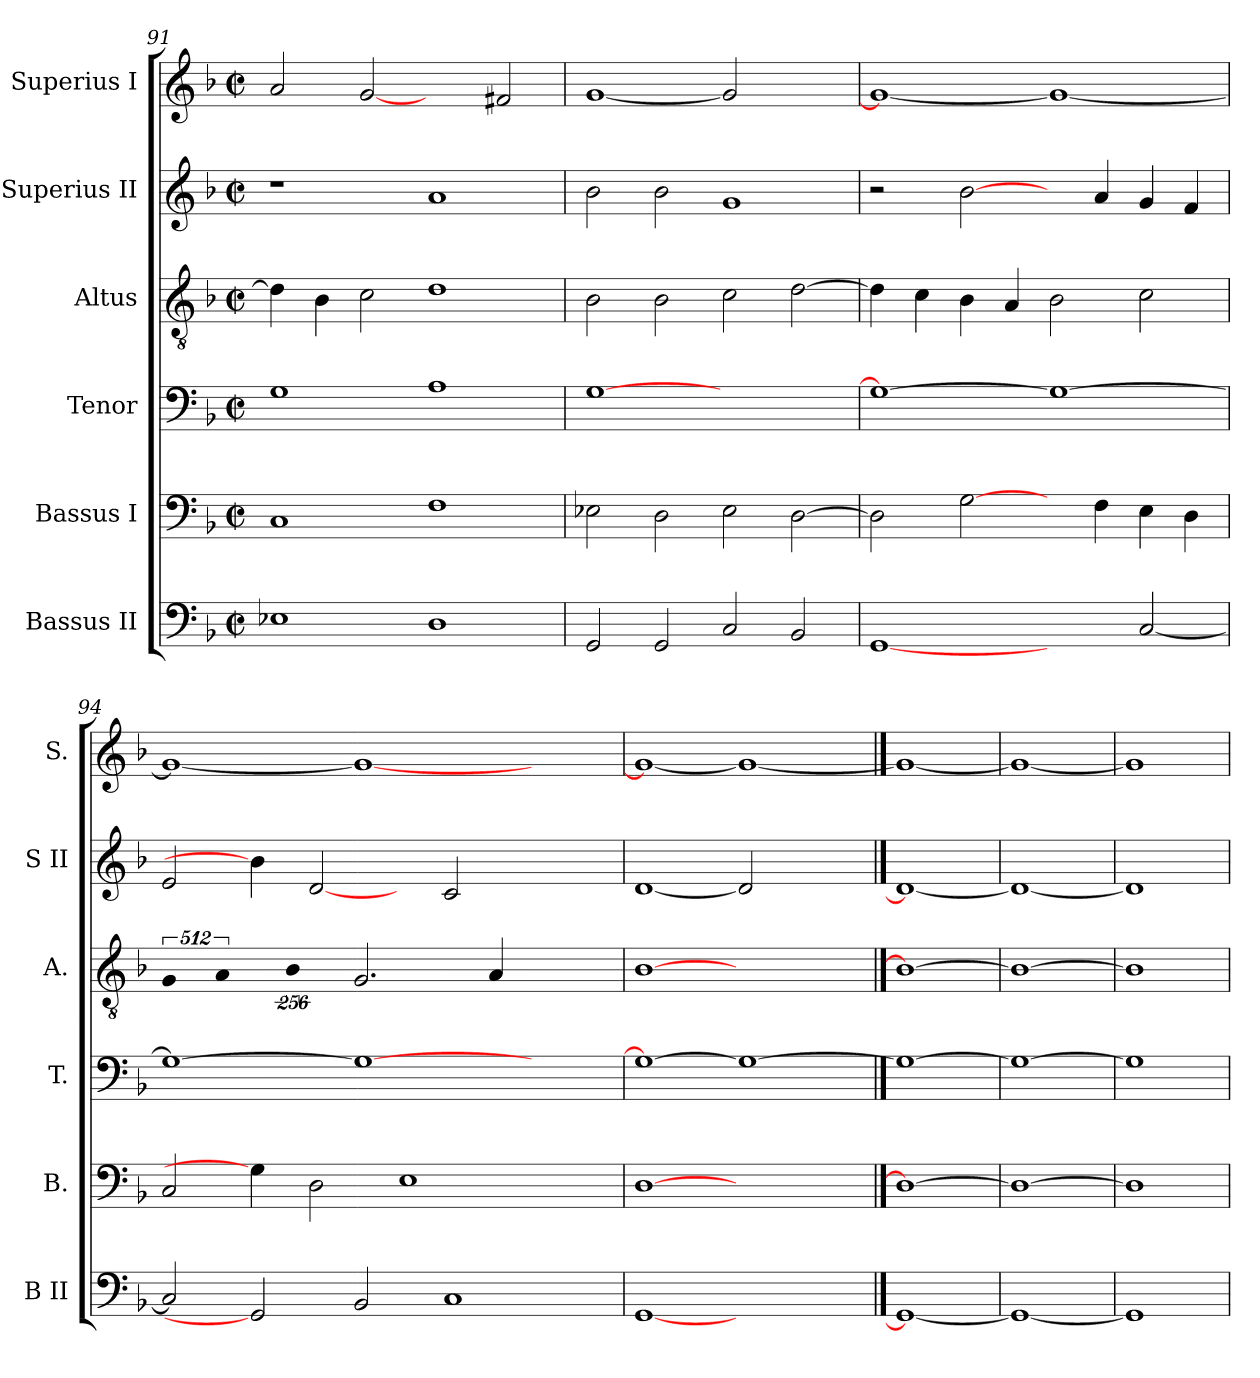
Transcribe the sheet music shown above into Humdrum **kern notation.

**kern	**kern	**kern	**kern	**kern	**kern
*part6	*part5	*part4	*part3	*part2	*part1
*staff6	*staff5	*staff4	*staff3	*staff2	*staff1
*I"Bassus II	*I"Bassus I	*I"Tenor	*I"Altus	*I"Superius II	*I"Superius I
*I'B II	*I'B.	*I'T.	*I'A.	*I'S II	*I'S.
*clefF4	*clefF4	*clefF4	*clefGv2	*clefG2	*clefG2
*	*	*	*ITrd7c12	*	*
*k[b-]	*k[b-]	*k[b-]	*k[b-]	*k[b-]	*k[b-]
*F:	*F:	*F:	*F:	*F:	*F:
*M2/2	*M2/2	*M2/2	*M2/2	*M2/2	*M2/2
*met(c|)	*met(c|)	*met(c|)	*met(c|)	*met(c|)	*met(c|)
=91	=91	=91	=91	=91	=91
1E-Xi	1Ci	1Gi	4Di\]	1r	2ai/
.	.	.	4BB-i\	.	.
.	.	.	2Ci\	.	[2gi
1Di	1Fi	1Ai	1Di	1ai	2ryy
.	.	.	.	.	2f#Xi/
=92	=92	=92	=92	=92	=92
2GGi/	2E-Xi\	[>1Gi	2BB-i\	2b-i\	[<1gi
2GGi/	2Di\	.	2BB-i\	2b-i\	.
2Ci/	2E-i\	1ryy	2Ci\	1gi	2gi]
2BB-i/	[>2Di\	.	[>2Di\	.	2ryy
!!LO:LB:g=z
=93	=93	=93	=93	=93	=93
[1GGi	2Di\]	1Gi_>	4Di\]	2r	1gi_<
.	.	.	4Ci\	.	.
.	[2Gi\	.	4BB-i\	[2b-i\	.
.	.	.	4AAi/	.	.
2ryy	4ryy	1Gi_	2BB-i\	4ryy	1gi_
.	4Fi\	.	.	4ai/	.
[<2Ci/	4Ei\	.	2Ci\	4gi/	.
.	4Di\	.	.	4fi/	.
=94	=94	=94	=94	=94	=94
!	!	!	!LO:N:vis=2	!	!
2Ci/]	2Ci/	1Gi_>	1024%341GGi/	2ei/	1gi_<
!	!	!	!LO:N:vis=2	!	!
.	.	.	1024%341AAi/	.	.
2GGi]	4Gi\]	.	.	4b-i\]	.
!	!	!	!LO:N:vis=2	!	!
.	.	.	512%171BB-i\	.	.
.	2Di\	.	.	[2di	.
2BB-i/	.	1Gi_	2.GGi/	.	1gi_
.	1Ei	.	.	4ryy	.
1Ci	.	.	.	2ci/	.
.	.	.	4AAi/	.	.
.	.	2ryy	2ryy	2ryy	2ryy
.	4ryy	.	.	.	.
=95	=95	=95	=95	=95	=95
[1GGi	[1Di	1Gi_>	[1BB-i	[1di	1gi_<
1ryy	1ryy	1Gi_	1ryy	2di]	1gi_
.	.	.	.	2ryy	.
==96	==96	==96	==96	==96	==96
1GGi_	1Di_	1Gi_	1BB-i_	1di_	1gi_
=97	=97	=97	=97	=97	=97
1GGi_	1Di_	1Gi_	1BB-i_	1di_	1gi_
=98	=98	=98	=98	=98	=98
1GGi]	1Di]	1Gi]	1BB-i]	1di]	1gi]
=	=	=	=	=	=
*-	*-	*-	*-	*-	*-
